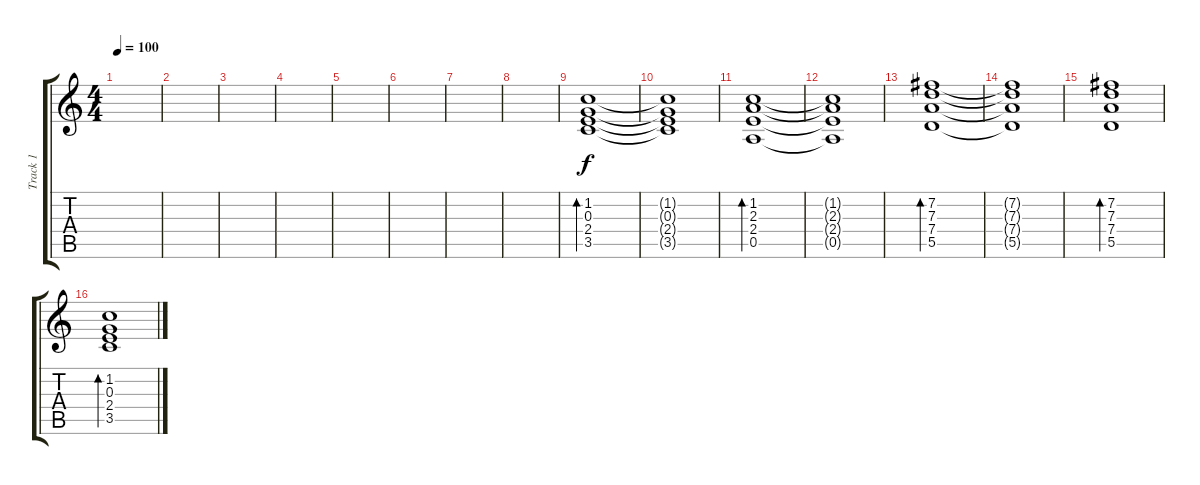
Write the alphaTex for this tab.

\track ("Track 1" "Track 1") {instrument acousticguitarsteel}
\staff {score tabs}
\tuning (E4 B3 G3 D3 A2 E2) {hide}
\ts (4 4)
\tempo 100
\clef g2
\ks c
|
|
|
|
|
|
|
|
(1.2 0.3 2.4 3.5).1{bd 120 volume 13} |
(1.2{t} 0.3{t} 2.4{t} 3.5{t}).1 |
(1.2 2.3 2.4 0.5).1{bd 120} |
(1.2{t} 2.3{t} 2.4{t} 0.5{t}).1 |
(7.2 7.3 7.4 5.5).1{bd 120} |
(7.2{t} 7.3{t} 7.4{t} 5.5{t}).1 |
(7.2 7.3 7.4 5.5).1{bd 120} |
(1.2 0.3 2.4 3.5).1{bd 120}
